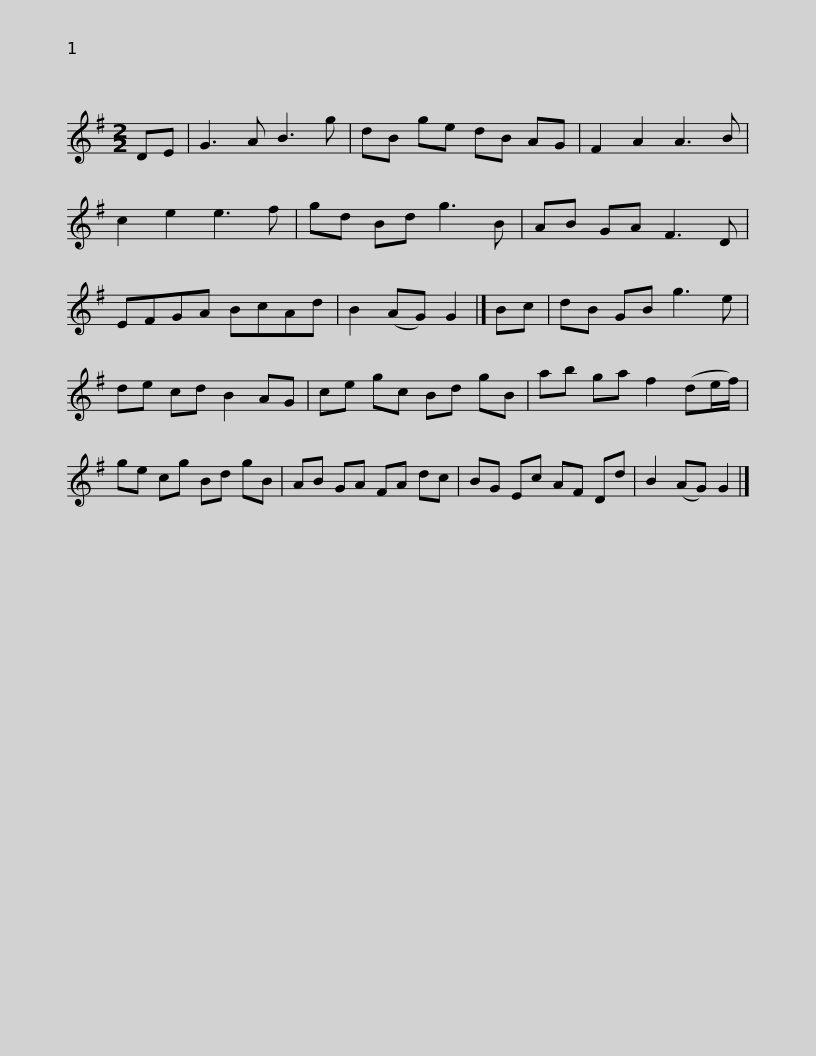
X:1
L:1/8
M:2/2
I:linebreak $
K:G
V:1 treble
V:1
 DE | G3 A B3 g | dB ge dB AG | F2 A2 A3 B | c2 e2 e3 f | %5
 gd Bd g3 B | AB GA F3 D |$ EFGA BcAd | B2 (AG) G2 |] Bc | %10
 dB GB g3 e | de cd B2 AG | ce gc Bd gB | ab ga f2 (de/f/) |$ ge cg Bd gB | %15
 AB GA FA dc | BG Ec AF Dd | B2 (AG) G2 |] %18
